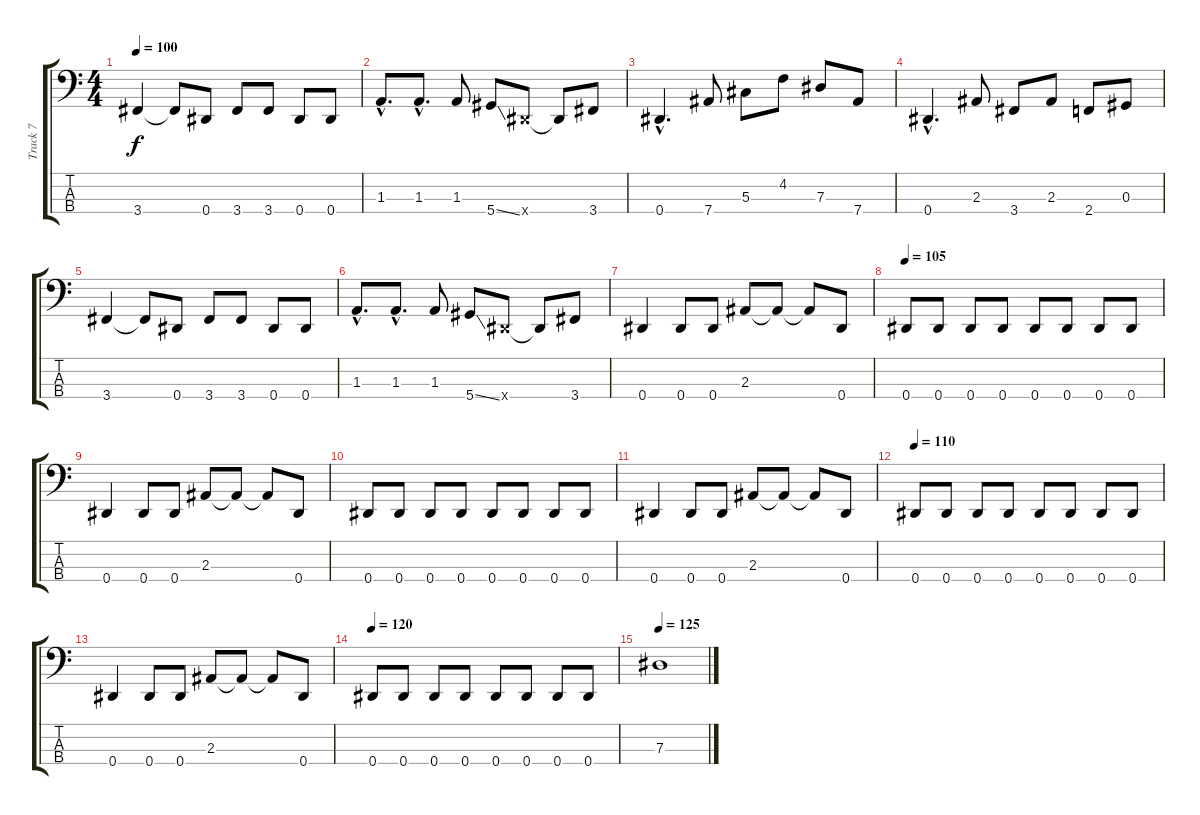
\track ("Track 7" "Track 7") {instrument electricbassfinger}
\staff {score tabs}
\tuning (Gb2 Db2 Ab1 Eb1) {hide}
\ts (4 4)
\tempo 100
\clef f4
\ks c
3.4.4{dy f} 3.4{t}.8 0.4.8 3.4.8 3.4.8 0.4.8 0.4.8 |
1.3{hac}.8{d} 1.3{hac}.8{d} 1.3.8 5.4{ss}.8 0.4{x}.8 0.4{t}.8 3.4.8 |
0.4{hac}.4{d} 7.4.8 5.3.8 4.2.8 7.3.8 7.4.8 |
0.4{hac}.4{d} 2.3.8 3.4.8 2.3.8 2.4.8 0.3.8 |
3.4.4 3.4{t}.8 0.4.8 3.4.8 3.4.8 0.4.8 0.4.8 |
1.3{hac}.8{d} 1.3{hac}.8{d} 1.3.8 5.4{ss}.8 0.4{x}.8 0.4{t}.8 3.4.8 |
0.4.4 0.4.8 0.4.8 2.3.8 2.3{t}.8 2.3{t}.8 0.4.8 |
\tempo 105
0.4.8 0.4.8 0.4.8 0.4.8 0.4.8 0.4.8 0.4.8 0.4.8 |
0.4.4 0.4.8 0.4.8 2.3.8 2.3{t}.8 2.3{t}.8 0.4.8 |
0.4.8 0.4.8 0.4.8 0.4.8 0.4.8 0.4.8 0.4.8 0.4.8 |
0.4.4 0.4.8 0.4.8 2.3.8 2.3{t}.8 2.3{t}.8 0.4.8 |
\tempo 110
0.4.8 0.4.8 0.4.8 0.4.8 0.4.8 0.4.8 0.4.8 0.4.8 |
0.4.4 0.4.8 0.4.8 2.3.8 2.3{t}.8 2.3{t}.8 0.4.8 |
\tempo 120
0.4.8 0.4.8 0.4.8 0.4.8 0.4.8 0.4.8 0.4.8 0.4.8 |
\tempo 125
7.3.1
